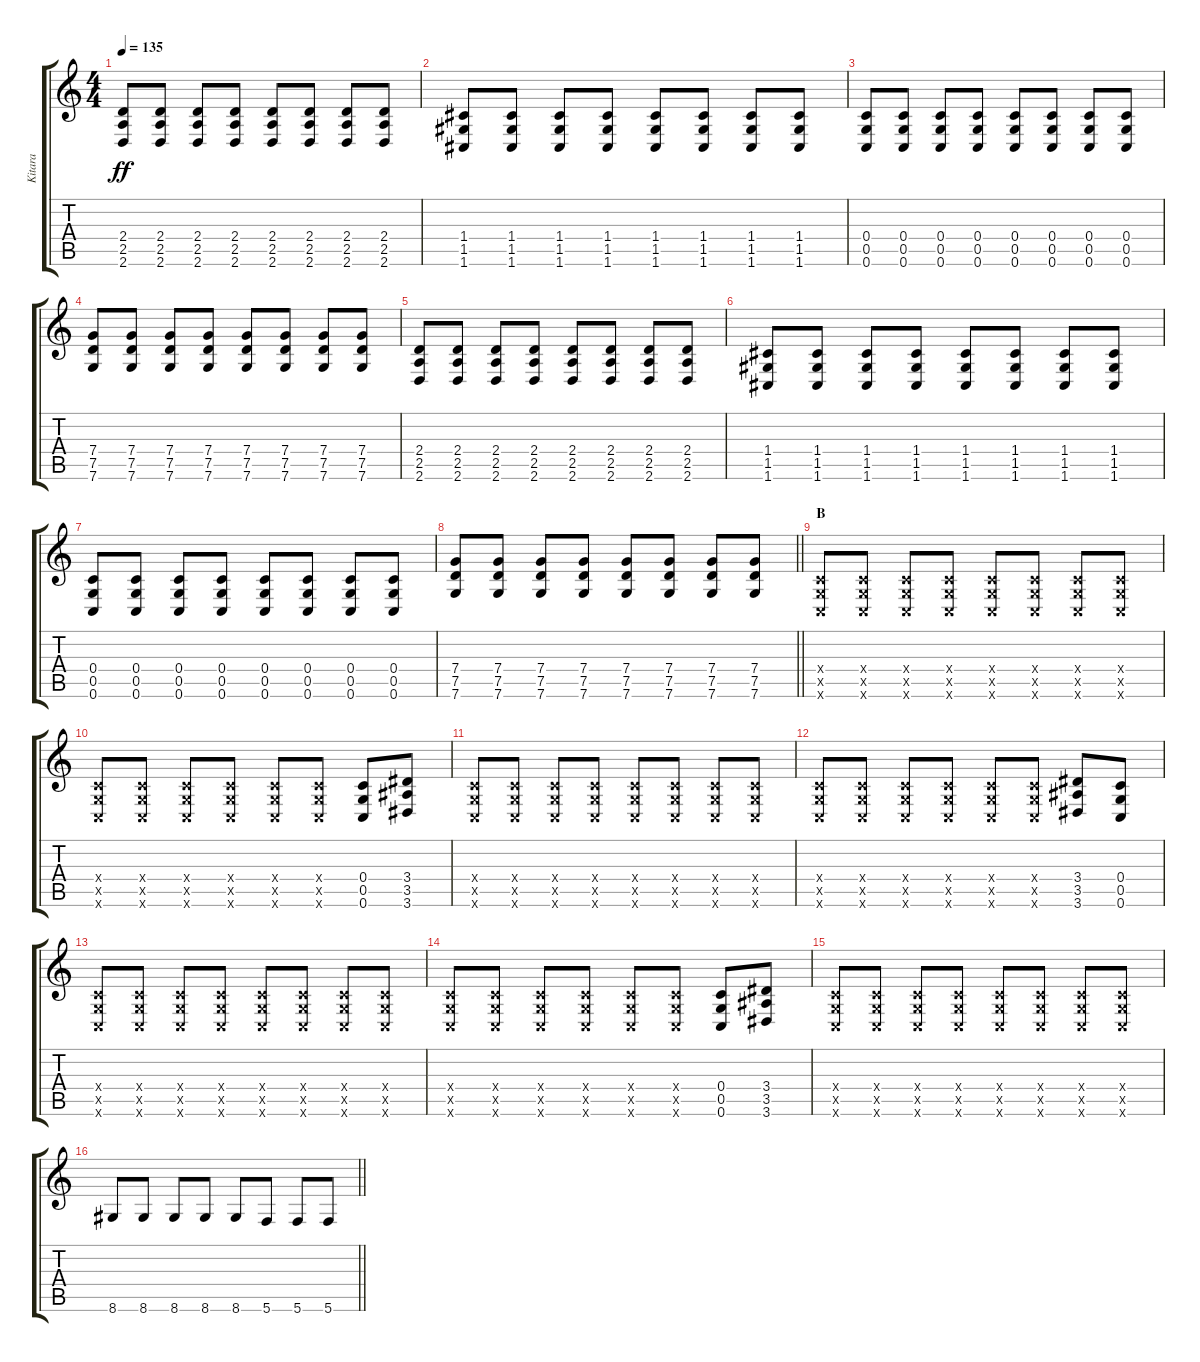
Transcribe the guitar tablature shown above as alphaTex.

\track ("Kitara" "Kitara") {instrument distortionguitar}
\staff {score tabs}
\tuning (D4 A3 F3 C3 G2 C2) {hide}
\ts (4 4)
\tempo 135
\clef g2
\ks c
(2.4 2.5 2.6).8{dy ff} (2.4 2.5 2.6).8 (2.4 2.5 2.6).8 (2.4 2.5 2.6).8 (2.4 2.5 2.6).8 (2.4 2.5 2.6).8 (2.4 2.5 2.6).8 (2.4 2.5 2.6).8 |
(1.4 1.5 1.6).8 (1.4 1.5 1.6).8 (1.4 1.5 1.6).8 (1.4 1.5 1.6).8 (1.4 1.5 1.6).8 (1.4 1.5 1.6).8 (1.4 1.5 1.6).8 (1.4 1.5 1.6).8 |
(0.4 0.5 0.6).8 (0.4 0.5 0.6).8 (0.4 0.5 0.6).8 (0.4 0.5 0.6).8 (0.4 0.5 0.6).8 (0.4 0.5 0.6).8 (0.4 0.5 0.6).8 (0.4 0.5 0.6).8 |
(7.4 7.5 7.6).8 (7.4 7.5 7.6).8 (7.4 7.5 7.6).8 (7.4 7.5 7.6).8 (7.4 7.5 7.6).8 (7.4 7.5 7.6).8 (7.4 7.5 7.6).8 (7.4 7.5 7.6).8 |
(2.4 2.5 2.6).8 (2.4 2.5 2.6).8 (2.4 2.5 2.6).8 (2.4 2.5 2.6).8 (2.4 2.5 2.6).8 (2.4 2.5 2.6).8 (2.4 2.5 2.6).8 (2.4 2.5 2.6).8 |
(1.4 1.5 1.6).8 (1.4 1.5 1.6).8 (1.4 1.5 1.6).8 (1.4 1.5 1.6).8 (1.4 1.5 1.6).8 (1.4 1.5 1.6).8 (1.4 1.5 1.6).8 (1.4 1.5 1.6).8 |
(0.4 0.5 0.6).8 (0.4 0.5 0.6).8 (0.4 0.5 0.6).8 (0.4 0.5 0.6).8 (0.4 0.5 0.6).8 (0.4 0.5 0.6).8 (0.4 0.5 0.6).8 (0.4 0.5 0.6).8 |
\barLineRight lightlight
(7.4 7.5 7.6).8 (7.4 7.5 7.6).8 (7.4 7.5 7.6).8 (7.4 7.5 7.6).8 (7.4 7.5 7.6).8 (7.4 7.5 7.6).8 (7.4 7.5 7.6).8 (7.4 7.5 7.6).8 |
\section ("" "B")
(0.4{x} 0.5{x} 0.6{x}).8 (0.4{x} 0.5{x} 0.6{x}).8 (0.4{x} 0.5{x} 0.6{x}).8 (0.4{x} 0.5{x} 0.6{x}).8 (0.4{x} 0.5{x} 0.6{x}).8 (0.4{x} 0.5{x} 0.6{x}).8 (0.4{x} 0.5{x} 0.6{x}).8 (0.4{x} 0.5{x} 0.6{x}).8 |
(0.4{x} 0.5{x} 0.6{x}).8 (0.4{x} 0.5{x} 0.6{x}).8 (0.4{x} 0.5{x} 0.6{x}).8 (0.4{x} 0.5{x} 0.6{x}).8 (0.4{x} 0.5{x} 0.6{x}).8 (0.4{x} 0.5{x} 0.6{x}).8 (0.4 0.5 0.6).8 (3.4 3.5 3.6).8 |
(0.4{x} 0.5{x} 0.6{x}).8 (0.4{x} 0.5{x} 0.6{x}).8 (0.4{x} 0.5{x} 0.6{x}).8 (0.4{x} 0.5{x} 0.6{x}).8 (0.4{x} 0.5{x} 0.6{x}).8 (0.4{x} 0.5{x} 0.6{x}).8 (0.4{x} 0.5{x} 0.6{x}).8 (0.4{x} 0.5{x} 0.6{x}).8 |
(0.4{x} 0.5{x} 0.6{x}).8 (0.4{x} 0.5{x} 0.6{x}).8 (0.4{x} 0.5{x} 0.6{x}).8 (0.4{x} 0.5{x} 0.6{x}).8 (0.4{x} 0.5{x} 0.6{x}).8 (0.4{x} 0.5{x} 0.6{x}).8 (3.4 3.5 3.6).8 (0.4 0.5 0.6).8 |
(0.4{x} 0.5{x} 0.6{x}).8 (0.4{x} 0.5{x} 0.6{x}).8 (0.4{x} 0.5{x} 0.6{x}).8 (0.4{x} 0.5{x} 0.6{x}).8 (0.4{x} 0.5{x} 0.6{x}).8 (0.4{x} 0.5{x} 0.6{x}).8 (0.4{x} 0.5{x} 0.6{x}).8 (0.4{x} 0.5{x} 0.6{x}).8 |
(0.4{x} 0.5{x} 0.6{x}).8 (0.4{x} 0.5{x} 0.6{x}).8 (0.4{x} 0.5{x} 0.6{x}).8 (0.4{x} 0.5{x} 0.6{x}).8 (0.4{x} 0.5{x} 0.6{x}).8 (0.4{x} 0.5{x} 0.6{x}).8 (0.4 0.5 0.6).8 (3.4 3.5 3.6).8 |
(0.4{x} 0.5{x} 0.6{x}).8 (0.4{x} 0.5{x} 0.6{x}).8 (0.4{x} 0.5{x} 0.6{x}).8 (0.4{x} 0.5{x} 0.6{x}).8 (0.4{x} 0.5{x} 0.6{x}).8 (0.4{x} 0.5{x} 0.6{x}).8 (0.4{x} 0.5{x} 0.6{x}).8 (0.4{x} 0.5{x} 0.6{x}).8 |
\barLineRight lightlight
8.6.8 8.6.8 8.6.8 8.6.8 8.6.8 5.6.8 5.6.8 5.6.8
